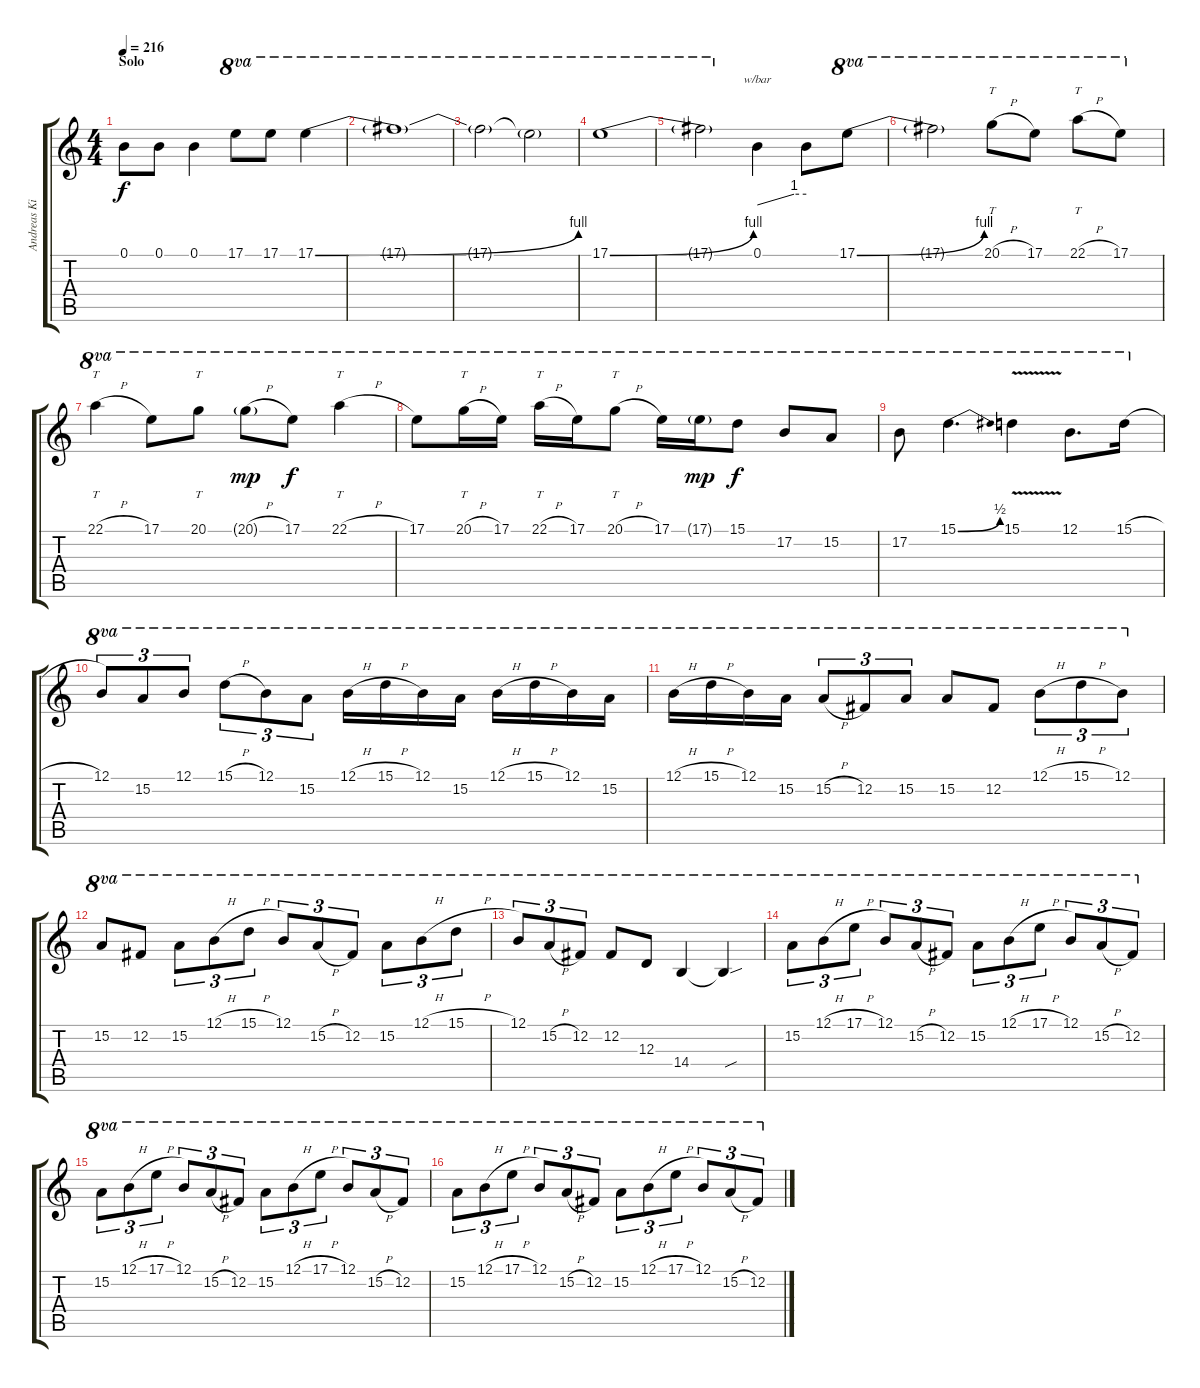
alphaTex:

\track ("Andreas Kisser" "Andreas Ki") {instrument distortionguitar}
\staff {score tabs}
\tuning (B3 Gb3 D3 A2 E2 B1) {hide}
\ts (4 4)
\section ("" "Solo")
\tempo 216
\clef g2
\ks c
0.1.8{dy f} 0.1.8 0.1.4 17.1.8{ot 8va} 17.1.8{ot 8va} 17.1{be (bend 0 0 60 4)}.4{ot 8va} |
17.1{t}.1{ot 8va} |
17.1{t}.2{ot 8va} 17.1{t}.2{ot 8va} |
17.1{be (bend 0 0 60 4)}.1{ot 8va} |
17.1{t}.2{ot 8va} 0.1.4{tbe (custom default 0 0 45 4 60 4)} 0.1{t}.8 17.1{be (bend 0 0 60 4)}.8{ot 8va volume 9} |
17.1{t}.2{ot 8va} 20.1{h}.8{tt ot 8va} 17.1.8{ot 8va} 22.1{h}.8{tt ot 8va} 17.1.8{ot 8va} |
22.1{h}.4{tt ot 8va} 17.1.8{ot 8va} 20.1.8{tt ot 8va} 20.1{h g}.8{ot 8va dy mp} 17.1.8{ot 8va dy f} 22.1{h}.4{tt ot 8va} |
17.1.8{ot 8va} 20.1{h}.16{tt ot 8va} 17.1.16{ot 8va} 22.1{h}.16{tt ot 8va} 17.1.16{ot 8va} 20.1{h}.8{tt ot 8va} 17.1.16{ot 8va} 17.1{g}.16{ot 8va dy mp} 15.1.8{ot 8va dy f} 17.2.8{ot 8va} 15.2.8{ot 8va} |
17.2.8{ot 8va} 15.1{be (bend 0 0 60 2)}.4{d ot 8va} 15.1{v}.4{ot 8va} 12.1.8{d ot 8va} 15.1{h}.16{ot 8va} |
12.1.8{tu (3 2) ot 8va} 15.2.8{tu (3 2) ot 8va} 12.1.8{tu (3 2) ot 8va} 15.1{h}.8{tu (3 2) ot 8va} 12.1.8{tu (3 2) ot 8va} 15.2.8{tu (3 2) ot 8va} 12.1{h}.16{ot 8va} 15.1{h}.16{ot 8va} 12.1.16{ot 8va} 15.2.16{ot 8va} 12.1{h}.16{ot 8va} 15.1{h}.16{ot 8va} 12.1.16{ot 8va} 15.2.16{ot 8va} |
12.1{h}.16{ot 8va} 15.1{h}.16{ot 8va} 12.1.16{ot 8va} 15.2.16{ot 8va} 15.2{h}.8{tu (3 2) ot 8va} 12.2.8{tu (3 2) ot 8va} 15.2.8{tu (3 2) ot 8va} 15.2.8{ot 8va} 12.2.8{ot 8va} 12.1{h}.8{tu (3 2) ot 8va} 15.1{h}.8{tu (3 2) ot 8va} 12.1.8{tu (3 2) ot 8va} |
15.2.8{ot 8va} 12.2.8{ot 8va} 15.2.8{tu (3 2) ot 8va} 12.1{h}.8{tu (3 2) ot 8va} 15.1{h}.8{tu (3 2) ot 8va} 12.1.8{tu (3 2) ot 8va} 15.2{h}.8{tu (3 2) ot 8va} 12.2.8{tu (3 2) ot 8va} 15.2.8{tu (3 2) ot 8va} 12.1{h}.8{tu (3 2) ot 8va} 15.1{h}.8{tu (3 2) ot 8va} |
12.1.8{tu (3 2) ot 8va} 15.2{h}.8{tu (3 2) ot 8va} 12.2.8{tu (3 2) ot 8va} 12.2.8{ot 8va} 12.3.8{ot 8va} 14.4.4{ot 8va} 14.4{sou t}.4{ot 8va} |
15.2.8{tu (3 2) ot 8va} 12.1{h}.8{tu (3 2) ot 8va} 17.1{h}.8{tu (3 2) ot 8va} 12.1.8{tu (3 2) ot 8va} 15.2{h}.8{tu (3 2) ot 8va} 12.2.8{tu (3 2) ot 8va} 15.2.8{tu (3 2) ot 8va} 12.1{h}.8{tu (3 2) ot 8va} 17.1{h}.8{tu (3 2) ot 8va} 12.1.8{tu (3 2) ot 8va} 15.2{h}.8{tu (3 2) ot 8va} 12.2.8{tu (3 2) ot 8va} |
15.2.8{tu (3 2) ot 8va} 12.1{h}.8{tu (3 2) ot 8va} 17.1{h}.8{tu (3 2) ot 8va} 12.1.8{tu (3 2) ot 8va} 15.2{h}.8{tu (3 2) ot 8va} 12.2.8{tu (3 2) ot 8va} 15.2.8{tu (3 2) ot 8va} 12.1{h}.8{tu (3 2) ot 8va} 17.1{h}.8{tu (3 2) ot 8va} 12.1.8{tu (3 2) ot 8va} 15.2{h}.8{tu (3 2) ot 8va} 12.2.8{tu (3 2) ot 8va} |
15.2.8{tu (3 2) ot 8va} 12.1{h}.8{tu (3 2) ot 8va} 17.1{h}.8{tu (3 2) ot 8va} 12.1.8{tu (3 2) ot 8va} 15.2{h}.8{tu (3 2) ot 8va} 12.2.8{tu (3 2) ot 8va} 15.2.8{tu (3 2) ot 8va} 12.1{h}.8{tu (3 2) ot 8va} 17.1{h}.8{tu (3 2) ot 8va} 12.1.8{tu (3 2) ot 8va} 15.2{h}.8{tu (3 2) ot 8va} 12.2.8{tu (3 2) ot 8va}
